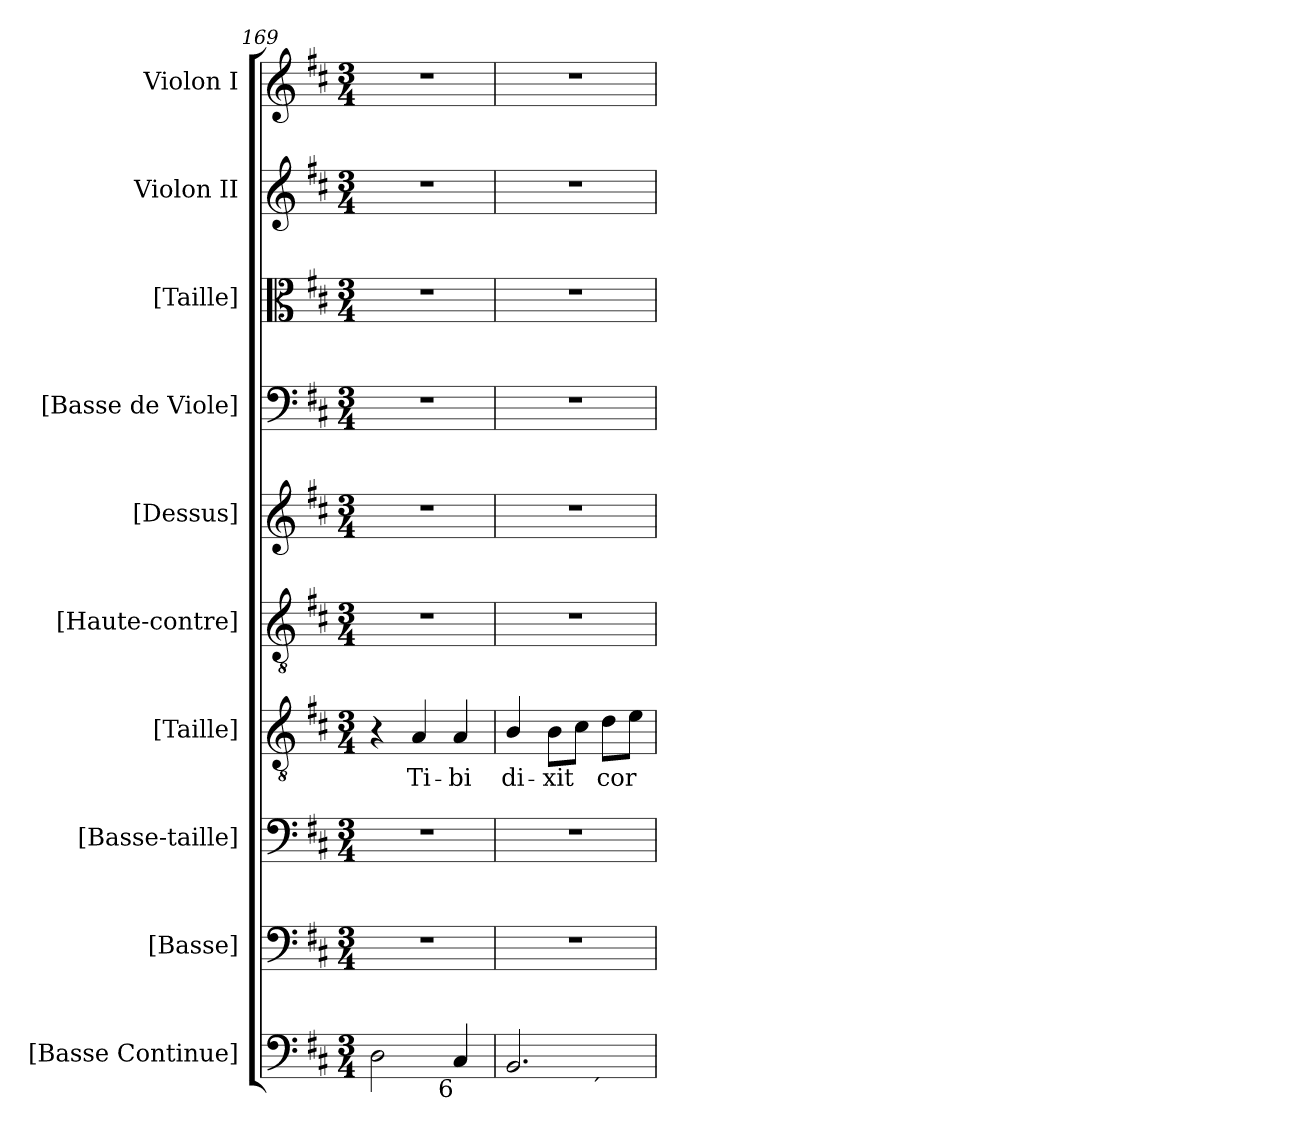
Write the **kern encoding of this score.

**kern	**kern	**kern	**kern	**text	**kern	**kern	**kern	**kern	**kern	**kern
*part10	*part9	*part8	*part7	*part7	*part6	*part5	*part4	*part3	*part2	*part1
*staff10	*staff9	*staff8	*staff7	*staff7	*staff6	*staff5	*staff4	*staff3	*staff2	*staff1
*I"[Basse Continue]	*I"[Basse]	*I"[Basse-taille]	*I"[Taille]	*	*I"[Haute-contre]	*I"[Dessus]	*I"[Basse de Viole]	*I"[Taille]	*I"Violon II	*I"Violon I
*I'B.c.	*I'B.	*I'B.t.	*I'T.	*	*I'H.C.	*I'D.	*	*	*I'Vln. II	*I'Vln. I
*clefF4	*clefF4	*clefF4	*clefGv2	*	*clefGv2	*clefG2	*clefF4	*clefC3	*clefG2	*clefG2
*	*	*	*ITrd7c12	*	*ITrd7c12	*	*	*	*	*
*k[f#c#]	*k[f#c#]	*k[f#c#]	*k[f#c#]	*	*k[f#c#]	*k[f#c#]	*k[f#c#]	*k[f#c#]	*k[f#c#]	*k[f#c#]
*D:	*D:	*D:	*D:	*	*D:	*D:	*D:	*D:	*D:	*D:
*M3/4	*M3/4	*M3/4	*M3/4	*	*M3/4	*M3/4	*M3/4	*M3/4	*M3/4	*M3/4
=169	=169	=169	=169	=169	=169	=169	=169	=169	=169	=169
!	!LO:N:vis=1	!LO:N:vis=1	!	!	!LO:N:vis=1	!LO:N:vis=1	!LO:N:vis=1	!LO:N:vis=1	!LO:N:vis=1	!LO:N:vis=1
2Di\	2.r	2.r	4r	.	2.r	2.r	2.r	2.r	2.r	2.r
!	!	!	!	!LO:LY:b:color=#000000	!	!	!	!	!	!
.	.	.	4AAi/	Ti-	.	.	.	.	.	.
!LO:TX:b:rj:t=6	!	!	!	!	!	!	!	!	!	!
!	!	!	!	!LO:LY:b:color=#000000	!	!	!	!	!	!
4C#i/	.	.	4AAi/	-bi	.	.	.	.	.	.
=170	=170	=170	=170	=170	=170	=170	=170	=170	=170	=170
!	!LO:N:vis=1	!LO:N:vis=1	!	!	!	!	!	!	!	!
!LO:TX:b:rj:t=7	!	!	!	!	!	!	!	!	!	!
!	!	!	!	!LO:LY:b:color=#000000	!LO:N:vis=1	!LO:N:vis=1	!LO:N:vis=1	!LO:N:vis=1	!LO:N:vis=1	!LO:N:vis=1
*^	*	*	*	*	*	*	*	*	*	*
2.BBi/	2ryy	2.r	2.r	4BBi/	di-	2.r	2.r	2.r	2.r	2.r	2.r
!	!	!	!	!	!LO:LY:b:color=#000000	!	!	!	!	!	!
.	.	.	.	8BBi\L	-xit	.	.	.	.	.	.
.	.	.	.	8C#i\J	.	.	.	.	.	.	.
!	!LO:TX:b:rj:t=´	!	!	!	!	!	!	!	!	!	!
!	!	!	!	!	!LO:LY:b:color=#000000	!	!	!	!	!	!
.	4ryy	.	.	8Di\L	cor	.	.	.	.	.	.
.	.	.	.	8Ei\J	.	.	.	.	.	.	.
*v	*v	*	*	*	*	*	*	*	*	*	*
=	=	=	=	=	=	=	=	=	=	=
*-	*-	*-	*-	*-	*-	*-	*-	*-	*-	*-
